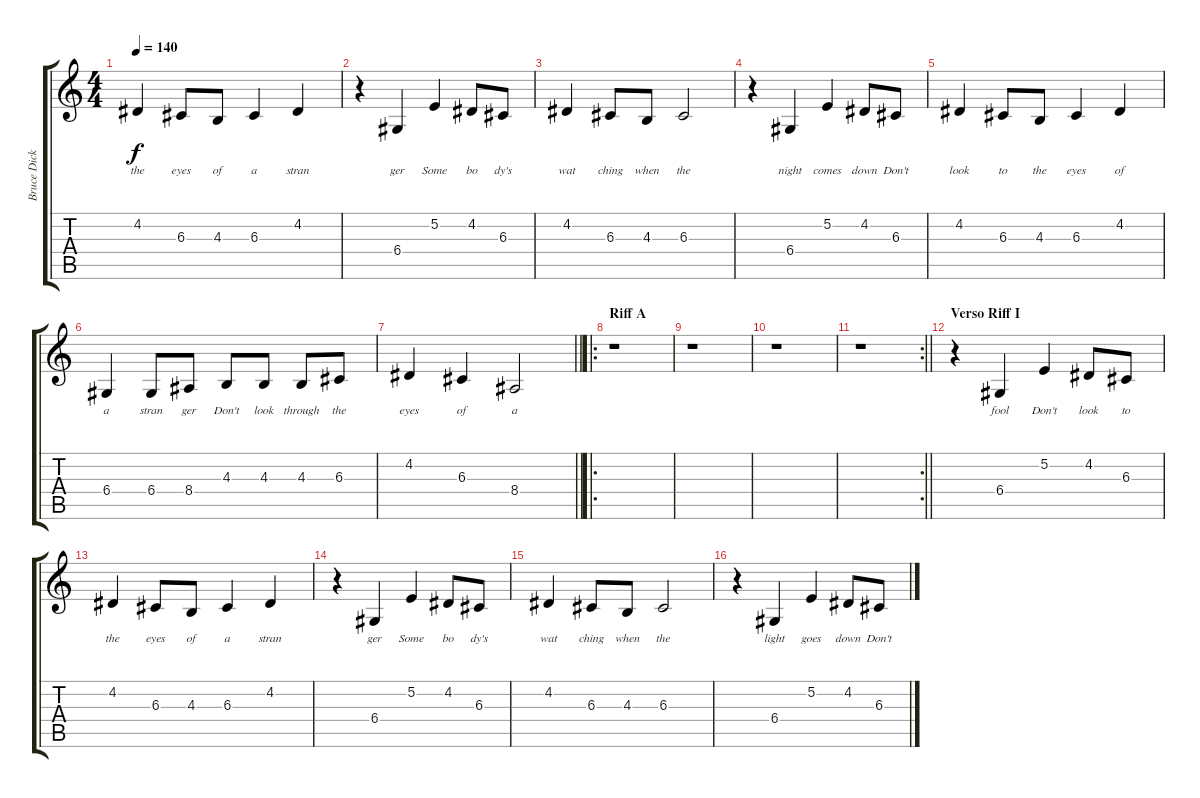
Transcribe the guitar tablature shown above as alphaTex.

\track ("Bruce Dickinson" "Bruce Dick") {instrument lead2sawtooth}
\staff {score tabs}
\tuning (E4 B3 G3 D3 A2 E2) {hide}
\ts (4 4)
\tempo 140
\clef g2
\ks c
4.2.4{lyrics (0 "the") lyrics (1 "") lyrics (2 "") lyrics (3 "") lyrics (4 "") dy f} 6.3.8{lyrics (0 "eyes") lyrics (1 "") lyrics (2 "") lyrics (3 "") lyrics (4 "")} 4.3.8{lyrics (0 "of") lyrics (1 "") lyrics (2 "") lyrics (3 "") lyrics (4 "")} 6.3.4{lyrics (0 "a") lyrics (1 "") lyrics (2 "") lyrics (3 "") lyrics (4 "")} 4.2.4{lyrics (0 "stran") lyrics (1 "") lyrics (2 "") lyrics (3 "") lyrics (4 "")} |
r.4 6.4.4{lyrics (0 "ger") lyrics (1 "") lyrics (2 "") lyrics (3 "") lyrics (4 "")} 5.2.4{lyrics (0 "Some") lyrics (1 "") lyrics (2 "") lyrics (3 "") lyrics (4 "")} 4.2.8{lyrics (0 "bo") lyrics (1 "") lyrics (2 "") lyrics (3 "") lyrics (4 "")} 6.3.8{lyrics (0 "dy's") lyrics (1 "") lyrics (2 "") lyrics (3 "") lyrics (4 "")} |
4.2.4{lyrics (0 "wat") lyrics (1 "") lyrics (2 "") lyrics (3 "") lyrics (4 "")} 6.3.8{lyrics (0 "ching") lyrics (1 "") lyrics (2 "") lyrics (3 "") lyrics (4 "")} 4.3.8{lyrics (0 "when") lyrics (1 "") lyrics (2 "") lyrics (3 "") lyrics (4 "")} 6.3.2{lyrics (0 "the") lyrics (1 "") lyrics (2 "") lyrics (3 "") lyrics (4 "")} |
r.4 6.4.4{lyrics (0 "night") lyrics (1 "") lyrics (2 "") lyrics (3 "") lyrics (4 "")} 5.2.4{lyrics (0 "comes") lyrics (1 "") lyrics (2 "") lyrics (3 "") lyrics (4 "")} 4.2.8{lyrics (0 "down") lyrics (1 "") lyrics (2 "") lyrics (3 "") lyrics (4 "")} 6.3.8{lyrics (0 "Don't") lyrics (1 "") lyrics (2 "") lyrics (3 "") lyrics (4 "")} |
4.2.4{lyrics (0 "look") lyrics (1 "") lyrics (2 "") lyrics (3 "") lyrics (4 "")} 6.3.8{lyrics (0 "to") lyrics (1 "") lyrics (2 "") lyrics (3 "") lyrics (4 "")} 4.3.8{lyrics (0 "the") lyrics (1 "") lyrics (2 "") lyrics (3 "") lyrics (4 "")} 6.3.4{lyrics (0 "eyes") lyrics (1 "") lyrics (2 "") lyrics (3 "") lyrics (4 "")} 4.2.4{lyrics (0 "of") lyrics (1 "") lyrics (2 "") lyrics (3 "") lyrics (4 "")} |
6.4.4{lyrics (0 "a") lyrics (1 "") lyrics (2 "") lyrics (3 "") lyrics (4 "")} 6.4.8{lyrics (0 "stran") lyrics (1 "") lyrics (2 "") lyrics (3 "") lyrics (4 "")} 8.4.8{lyrics (0 "ger") lyrics (1 "") lyrics (2 "") lyrics (3 "") lyrics (4 "")} 4.3.8{lyrics (0 "Don't") lyrics (1 "") lyrics (2 "") lyrics (3 "") lyrics (4 "")} 4.3.8{lyrics (0 "look") lyrics (1 "") lyrics (2 "") lyrics (3 "") lyrics (4 "")} 4.3.8{lyrics (0 "through") lyrics (1 "") lyrics (2 "") lyrics (3 "") lyrics (4 "")} 6.3.8{lyrics (0 "the") lyrics (1 "") lyrics (2 "") lyrics (3 "") lyrics (4 "")} |
\barLineRight lightlight
4.2.4{lyrics (0 "eyes") lyrics (1 "") lyrics (2 "") lyrics (3 "") lyrics (4 "")} 6.3.4{lyrics (0 "of") lyrics (1 "") lyrics (2 "") lyrics (3 "") lyrics (4 "")} 8.4.2{lyrics (0 "a") lyrics (1 "") lyrics (2 "") lyrics (3 "") lyrics (4 "")} |
\ro
\section ("" "Riff A")
r.1 |
r.1 |
r.1 |
\rc 2
\barLineRight lightlight
r.1 |
\section ("" "Verso Riff I")
r.4 6.4.4{lyrics (0 "fool") lyrics (1 "") lyrics (2 "") lyrics (3 "") lyrics (4 "")} 5.2.4{lyrics (0 "Don't") lyrics (1 "") lyrics (2 "") lyrics (3 "") lyrics (4 "")} 4.2.8{lyrics (0 "look") lyrics (1 "") lyrics (2 "") lyrics (3 "") lyrics (4 "")} 6.3.8{lyrics (0 "to") lyrics (1 "") lyrics (2 "") lyrics (3 "") lyrics (4 "")} |
4.2.4{lyrics (0 "the") lyrics (1 "") lyrics (2 "") lyrics (3 "") lyrics (4 "")} 6.3.8{lyrics (0 "eyes") lyrics (1 "") lyrics (2 "") lyrics (3 "") lyrics (4 "")} 4.3.8{lyrics (0 "of") lyrics (1 "") lyrics (2 "") lyrics (3 "") lyrics (4 "")} 6.3.4{lyrics (0 "a") lyrics (1 "") lyrics (2 "") lyrics (3 "") lyrics (4 "")} 4.2.4{lyrics (0 "stran") lyrics (1 "") lyrics (2 "") lyrics (3 "") lyrics (4 "")} |
r.4 6.4.4{lyrics (0 "ger") lyrics (1 "") lyrics (2 "") lyrics (3 "") lyrics (4 "")} 5.2.4{lyrics (0 "Some") lyrics (1 "") lyrics (2 "") lyrics (3 "") lyrics (4 "")} 4.2.8{lyrics (0 "bo") lyrics (1 "") lyrics (2 "") lyrics (3 "") lyrics (4 "")} 6.3.8{lyrics (0 "dy's") lyrics (1 "") lyrics (2 "") lyrics (3 "") lyrics (4 "")} |
4.2.4{lyrics (0 "wat") lyrics (1 "") lyrics (2 "") lyrics (3 "") lyrics (4 "")} 6.3.8{lyrics (0 "ching") lyrics (1 "") lyrics (2 "") lyrics (3 "") lyrics (4 "")} 4.3.8{lyrics (0 "when") lyrics (1 "") lyrics (2 "") lyrics (3 "") lyrics (4 "")} 6.3.2{lyrics (0 "the") lyrics (1 "") lyrics (2 "") lyrics (3 "") lyrics (4 "")} |
r.4 6.4.4{lyrics (0 "light") lyrics (1 "") lyrics (2 "") lyrics (3 "") lyrics (4 "")} 5.2.4{lyrics (0 "goes") lyrics (1 "") lyrics (2 "") lyrics (3 "") lyrics (4 "")} 4.2.8{lyrics (0 "down") lyrics (1 "") lyrics (2 "") lyrics (3 "") lyrics (4 "")} 6.3.8{lyrics (0 "Don't") lyrics (1 "") lyrics (2 "") lyrics (3 "") lyrics (4 "")}
